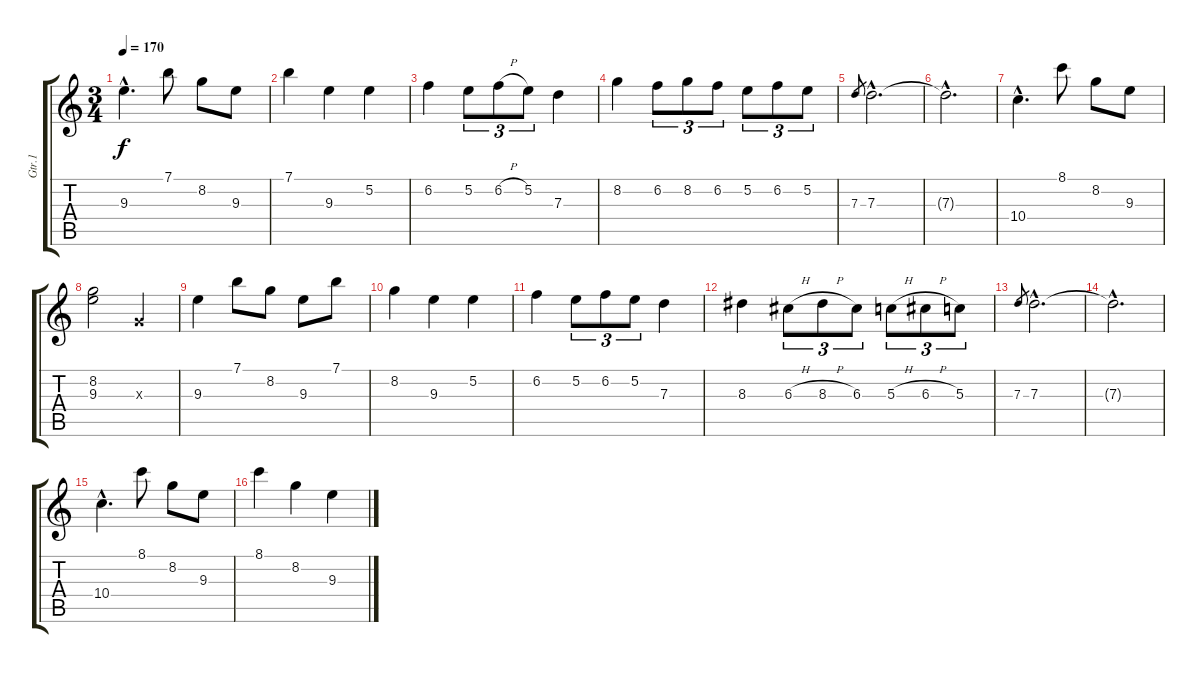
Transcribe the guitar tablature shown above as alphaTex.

\track ("Gtr.1" "Gtr.1") {instrument distortionguitar}
\staff {score tabs}
\tuning (E4 B3 G3 D3 A2 E2) {hide}
\ts (3 4)
\tempo 170
\clef g2
\ks c
9.3{hac}.4{d dy f} 7.1.8 8.2.8 9.3.8 |
7.1.4 9.3.4 5.2.4 |
6.2.4 5.2.8{tu (3 2)} 6.2{h}.8{tu (3 2)} 5.2.8{tu (3 2)} 7.3.4 |
8.2.4 6.2.8{tu (3 2)} 8.2.8{tu (3 2)} 6.2.8{tu (3 2)} 5.2.8{tu (3 2)} 6.2.8{tu (3 2)} 5.2.8{tu (3 2)} |
7.3.8{gr} 7.3{hac}.2{d} |
7.3{hac t}.2{d} |
10.4{hac}.4{d} 8.1.8 8.2.8 9.3.8 |
(8.2 9.3).2 0.3{x}.4 |
9.3.4 7.1.8 8.2.8 9.3.8 7.1.8 |
8.2.4 9.3.4 5.2.4 |
6.2.4 5.2.8{tu (3 2)} 6.2.8{tu (3 2)} 5.2.8{tu (3 2)} 7.3.4 |
8.3.4 6.3{h}.8{tu (3 2)} 8.3{h}.8{tu (3 2)} 6.3.8{tu (3 2)} 5.3{h}.8{tu (3 2)} 6.3{h}.8{tu (3 2)} 5.3.8{tu (3 2)} |
7.3.8{gr} 7.3{hac}.2{d} |
7.3{hac t}.2{d} |
10.4{hac}.4{d} 8.1.8 8.2.8 9.3.8 |
8.1.4 8.2.4 9.3.4
